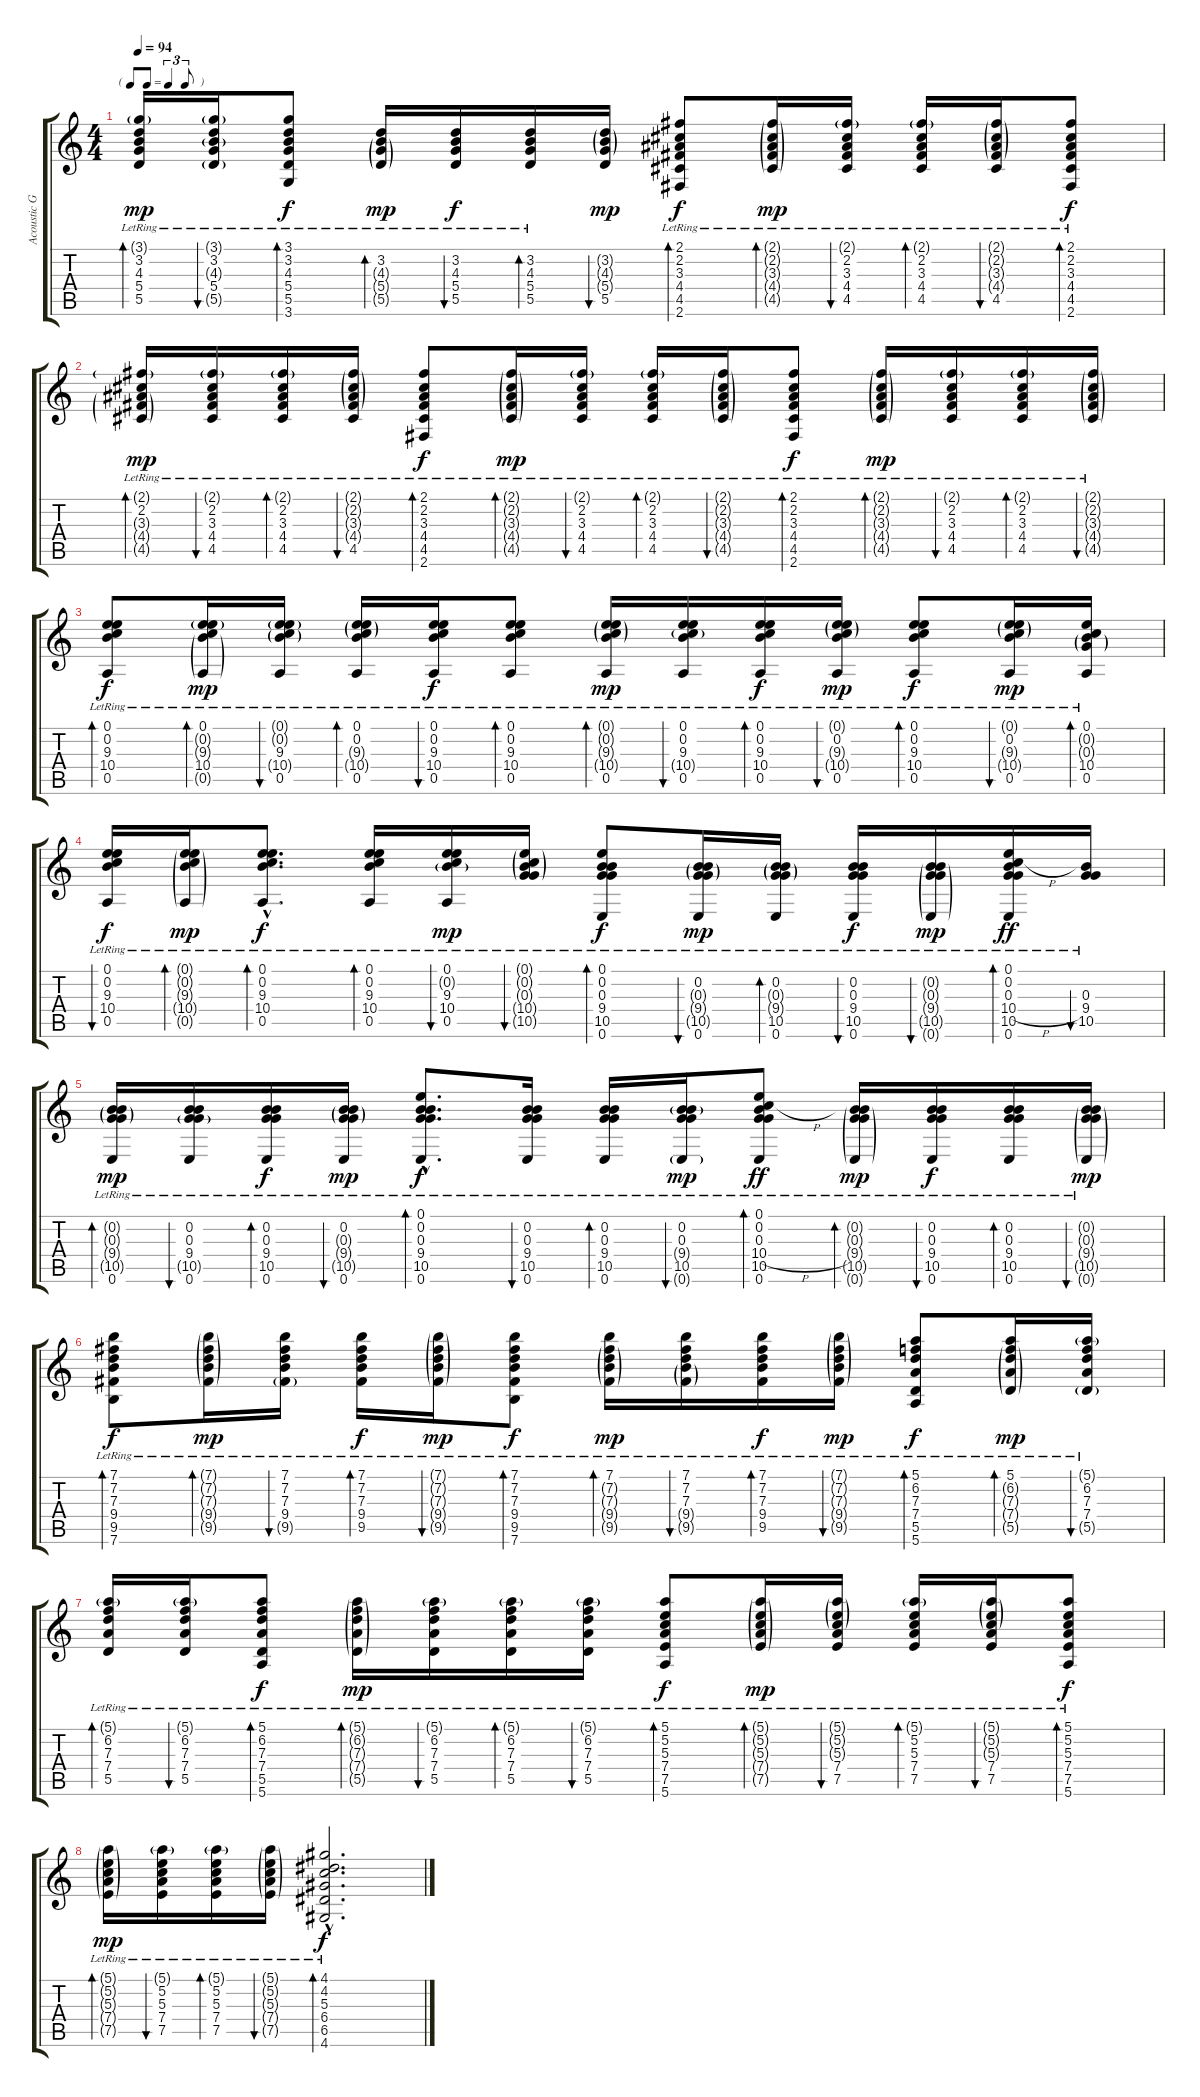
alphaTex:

\track ("Acoustic Guitar" "Acoustic G") {instrument acousticguitarsteel}
\staff {score tabs}
\tuning (E4 B3 G3 D3 A2 E2) {hide}
\ts (4 4)
\tf triplet8th
\tempo 94
\clef g2
\ks c
(3.1{g lr} 3.2{lr} 4.3{lr} 5.4{lr} 5.5{lr}).16{bd 60 dy mp} (3.1{g lr} 3.2{lr} 4.3{g lr} 5.4{lr} 5.5{g lr}).16{bu 60} (3.1{lr} 3.2{lr} 4.3{lr} 5.4{lr} 5.5{lr} 3.6{lr}).8{bd 60 dy f} (3.2{lr} 4.3{g} 5.4{g} 5.5{g}).16{bd 60 dy mp} (3.2{lr} 4.3 5.4 5.5).16{bu 60 dy f} (3.2{lr} 4.3 5.4 5.5).16{bd 60} (3.2{g} 4.3{g} 5.4{g} 5.5).16{bu 60 dy mp} (2.1{lr} 2.2{lr} 3.3{lr} 4.4{lr} 4.5{lr} 2.6{lr}).8{bd 60 dy f} (2.1{g lr} 2.2{g lr} 3.3{g lr} 4.4{g lr} 4.5{g lr}).16{bd 60 dy mp} (2.1{g lr} 2.2{lr} 3.3{lr} 4.4{lr} 4.5{lr}).16{bu 60} (2.1{g lr} 2.2{lr} 3.3{lr} 4.4{lr} 4.5{lr}).16{bd 60} (2.1{g lr} 2.2{g lr} 3.3{g lr} 4.4{g lr} 4.5{lr}).16{bu 60} (2.1{lr} 2.2{lr} 3.3{lr} 4.4{lr} 4.5{lr} 2.6{lr}).8{bd 60 dy f} |
(2.1{g lr} 2.2{lr} 3.3{g lr} 4.4{g lr} 4.5{g lr}).16{bd 60 dy mp} (2.1{g lr} 2.2{lr} 3.3{lr} 4.4{lr} 4.5{lr}).16{bu 60} (2.1{g lr} 2.2{lr} 3.3{lr} 4.4{lr} 4.5{lr}).16{bd 60} (2.1{g lr} 2.2{g lr} 3.3{g lr} 4.4{g lr} 4.5{lr}).16{bu 60} (2.1{lr} 2.2{lr} 3.3{lr} 4.4{lr} 4.5{lr} 2.6{lr}).8{bd 60 dy f} (2.1{g lr} 2.2{g lr} 3.3{g lr} 4.4{g lr} 4.5{g lr}).16{bd 60 dy mp} (2.1{g lr} 2.2{lr} 3.3{lr} 4.4{lr} 4.5{lr}).16{bu 60} (2.1{g lr} 2.2{lr} 3.3{lr} 4.4{lr} 4.5{lr}).16{bd 60} (2.1{g lr} 2.2{g lr} 3.3{g lr} 4.4{g lr} 4.5{g lr}).16{bu 60} (2.1{lr} 2.2{lr} 3.3{lr} 4.4{lr} 4.5{lr} 2.6{lr}).8{bd 60 dy f} (2.1{g lr} 2.2{g lr} 3.3{g lr} 4.4{g lr} 4.5{g lr}).16{bd 60 dy mp} (2.1{g lr} 2.2{lr} 3.3{lr} 4.4{lr} 4.5{lr}).16{bu 60} (2.1{g lr} 2.2{lr} 3.3{lr} 4.4{lr} 4.5{lr}).16{bd 60} (2.1{g lr} 2.2{g lr} 3.3{g lr} 4.4{g lr} 4.5{g lr}).16{bu 60} |
(0.1{lr} 0.2{lr} 9.3{lr} 10.4{lr} 0.5{lr}).8{bd 60 dy f} (0.1{lr} 0.2{g lr} 9.3{g lr} 10.4{lr} 0.5{g lr}).16{bd 60 dy mp} (0.1{g lr} 0.2{g lr} 9.3{lr} 10.4{g lr} 0.5{lr}).16{bu 60} (0.1{lr} 0.2{lr} 9.3{g lr} 10.4{g lr} 0.5{lr}).16{bd 60} (0.1{lr} 0.2{lr} 9.3{lr} 10.4{lr} 0.5{lr}).16{bu 60 dy f} (0.1{lr} 0.2{lr} 9.3{lr} 10.4{lr} 0.5{lr}).8{bd 60} (0.1{g lr} 0.2{g lr} 9.3{g lr} 10.4{g lr} 0.5{lr}).16{bd 60 dy mp} (0.1{lr} 0.2{lr} 9.3{lr} 10.4{g lr} 0.5{lr}).16{bu 60} (0.1{lr} 0.2{lr} 9.3{lr} 10.4{lr} 0.5{lr}).16{bd 60 dy f} (0.1{g lr} 0.2{lr} 9.3{g lr} 10.4{g lr} 0.5{lr}).16{bu 60 dy mp} (0.1{lr} 0.2{lr} 9.3{lr} 10.4{lr} 0.5{lr}).8{bd 60 dy f} (0.1{g lr} 0.2{lr} 9.3{g lr} 10.4{g lr} 0.5{lr}).16{bu 60 dy mp} (0.1{lr} 0.2{g lr} 0.3{g lr} 10.4{lr} 0.5{lr}).16{bd 60} |
(0.1{lr} 0.2{lr} 9.3{lr} 10.4 0.5{lr}).16{bu 60 dy f} (0.1{g lr} 0.2{g lr} 9.3{g lr} 10.4{g lr} 0.5{g lr}).16{bd 60 dy mp} (0.1{hac lr} 0.2{hac lr} 9.3{hac lr} 10.4{hac lr} 0.5{hac lr}).8{d bd 60 dy f} (0.1{lr} 0.2{lr} 9.3{lr} 10.4{lr} 0.5{lr}).16{bd 60} (0.1{lr} 0.2{g lr} 9.3{lr} 10.4{lr} 0.5{lr}).16{bu 60 dy mp} (0.1{g lr} 0.2{g lr} 0.3{g lr} 10.4{g lr} 10.5{g lr}).16{bu 60} (0.1{lr} 0.2{lr} 0.3{lr} 9.4{lr} 10.5{lr} 0.6{lr}).8{bd 60 dy f} (0.2{lr} 0.3{g lr} 9.4{g lr} 10.5{g lr} 0.6{lr}).16{bu 60 dy mp} (0.2{lr} 0.3{g lr} 9.4{g lr} 10.5{lr} 0.6{lr}).16{bd 60} (0.2{lr} 0.3{lr} 9.4{lr} 10.5{lr} 0.6{lr}).16{bu 60 dy f} (0.2{g lr} 0.3{g lr} 9.4{g lr} 10.5{g lr} 0.6{g lr}).16{bu 60 dy mp} (0.1{lr} 0.2{lr} 0.3{lr} 10.4{h} 10.5{lr} 0.6{lr}).16{bd 60 dy ff} (0.3{lr} 9.4{lr} 10.5{lr}).16{bu 60} |
(0.2{g lr} 0.3{g lr} 9.4{g lr} 10.5{g lr} 0.6{lr}).16{bd 60 dy mp} (0.2{lr} 0.3{lr} 9.4{lr} 10.5{g lr} 0.6{lr}).16{bu 60} (0.2{lr} 0.3{lr} 9.4{lr} 10.5{lr} 0.6{lr}).16{bd 60 dy f} (0.2{lr} 0.3{g lr} 9.4{g lr} 10.5{g lr} 0.6{lr}).16{bu 60 dy mp} (0.1{hac lr} 0.2{hac lr} 0.3{hac lr} 9.4{hac lr} 10.5{hac lr} 0.6{hac lr}).8{d bd 60 dy f} (0.2{lr} 0.3{lr} 9.4{lr} 10.5{lr} 0.6{lr}).16{bu 60} (0.2{lr} 0.3{lr} 9.4{lr} 10.5{lr} 0.6{lr}).16{bd 60} (0.2 0.3 9.4{g lr} 10.5{lr} 0.6{g lr}).16{bu 60 dy mp} (0.1{lr} 0.2{lr} 0.3{lr} 10.4{h} 10.5{lr} 0.6{lr}).8{bd 60 dy ff} (0.2{g lr} 0.3{g lr} 9.4{g lr} 10.5{g lr} 0.6{g lr}).16{bd 60 dy mp} (0.2{lr} 0.3{lr} 9.4{lr} 10.5{lr} 0.6{lr}).16{bu 60 dy f} (0.2{lr} 0.3{lr} 9.4{lr} 10.5{lr} 0.6{lr}).16{bd 60} (0.2{g lr} 0.3{g lr} 9.4{g lr} 10.5{g lr} 0.6{g lr}).16{bu 60 dy mp} |
(7.1{lr} 7.2{lr} 7.3{lr} 9.4{lr} 9.5{lr} 7.6{lr}).8{bd 60 dy f} (7.1{g lr} 7.2{g lr} 7.3{g lr} 9.4{g lr} 9.5{g lr}).16{bd 60 dy mp} (7.1{lr} 7.2{lr} 7.3{lr} 9.4{lr} 9.5{g lr}).16{bu 60} (7.1{lr} 7.2{lr} 7.3{lr} 9.4{lr} 9.5{lr}).16{bd 60 dy f} (7.1{g lr} 7.2{g lr} 7.3{g lr} 9.4{g lr} 9.5{g lr}).16{bu 60 dy mp} (7.1{lr} 7.2{lr} 7.3{lr} 9.4{lr} 9.5{lr} 7.6{lr}).8{bd 60 dy f} (7.1{lr} 7.2{g lr} 7.3{g lr} 9.4{g lr} 9.5{g lr}).16{bd 60 dy mp} (7.1{lr} 7.2{lr} 7.3{lr} 9.4{g lr} 9.5{g lr}).16{bu 60} (7.1{lr} 7.2{lr} 7.3{lr} 9.4{lr} 9.5{lr}).16{bd 60 dy f} (7.1{g lr} 7.2{g lr} 7.3{g lr} 9.4{g lr} 9.5{g lr}).16{bu 60 dy mp} (5.1{lr} 6.2{lr} 7.3{lr} 7.4{lr} 5.5{lr} 5.6{lr}).8{bd 60 dy f} (5.1{lr} 6.2{g lr} 7.3{g lr} 7.4{g lr} 5.5{g lr}).16{bd 60 dy mp} (5.1{g lr} 6.2{lr} 7.3{lr} 7.4{lr} 5.5{g lr}).16{bu 60} |
(5.1{g lr} 6.2{lr} 7.3{lr} 7.4{lr} 5.5{lr}).16{bd 60} (5.1{g lr} 6.2{lr} 7.3{lr} 7.4{lr} 5.5{lr}).16{bu 60} (5.1{lr} 6.2{lr} 7.3{lr} 7.4{lr} 5.5{lr} 5.6{lr}).8{bd 60 dy f} (5.1{g lr} 6.2{g lr} 7.3{g lr} 7.4{g lr} 5.5{g lr}).16{bd 60 dy mp} (5.1{g lr} 6.2{lr} 7.3{lr} 7.4{lr} 5.5{lr}).16{bu 60} (5.1{g lr} 6.2{lr} 7.3{lr} 7.4{lr} 5.5{lr}).16{bd 60} (5.1{g lr} 6.2{lr} 7.3{lr} 7.4{lr} 5.5{lr}).16{bu 60} (5.1{lr} 5.2{lr} 5.3{lr} 7.4{lr} 7.5{lr} 5.6{lr}).8{bd 60 dy f} (5.1{g lr} 5.2{g lr} 5.3{g lr} 7.4{g lr} 7.5{g lr}).16{bd 60 dy mp} (5.1{g lr} 5.2{g lr} 5.3{g lr} 7.4{lr} 7.5{lr}).16{bu 60} (5.1{g lr} 5.2{lr} 5.3{lr} 7.4{lr} 7.5{lr}).16{bd 60} (5.1{g lr} 5.2{g lr} 5.3{g lr} 7.4{lr} 7.5{lr}).16{bu 60} (5.1{lr} 5.2{lr} 5.3{lr} 7.4{lr} 7.5{lr} 5.6{lr}).8{bd 60 dy f} |
(5.1{g lr} 5.2{g lr} 5.3{g lr} 7.4{g lr} 7.5{g lr}).16{bd 60 dy mp} (5.1{g lr} 5.2{lr} 5.3{lr} 7.4{lr} 7.5{lr}).16{bu 60} (5.1{g lr} 5.2{lr} 5.3{lr} 7.4{lr} 7.5{lr}).16{bd 60} (5.1{g lr} 5.2{g lr} 5.3{g lr} 7.4{g lr} 7.5{g lr}).16{bu 60} (4.1{hac lr} 4.2{hac lr} 5.3{hac lr} 6.4{hac lr} 6.5{hac lr} 4.6{hac lr}).2{d bd 120 dy f}
